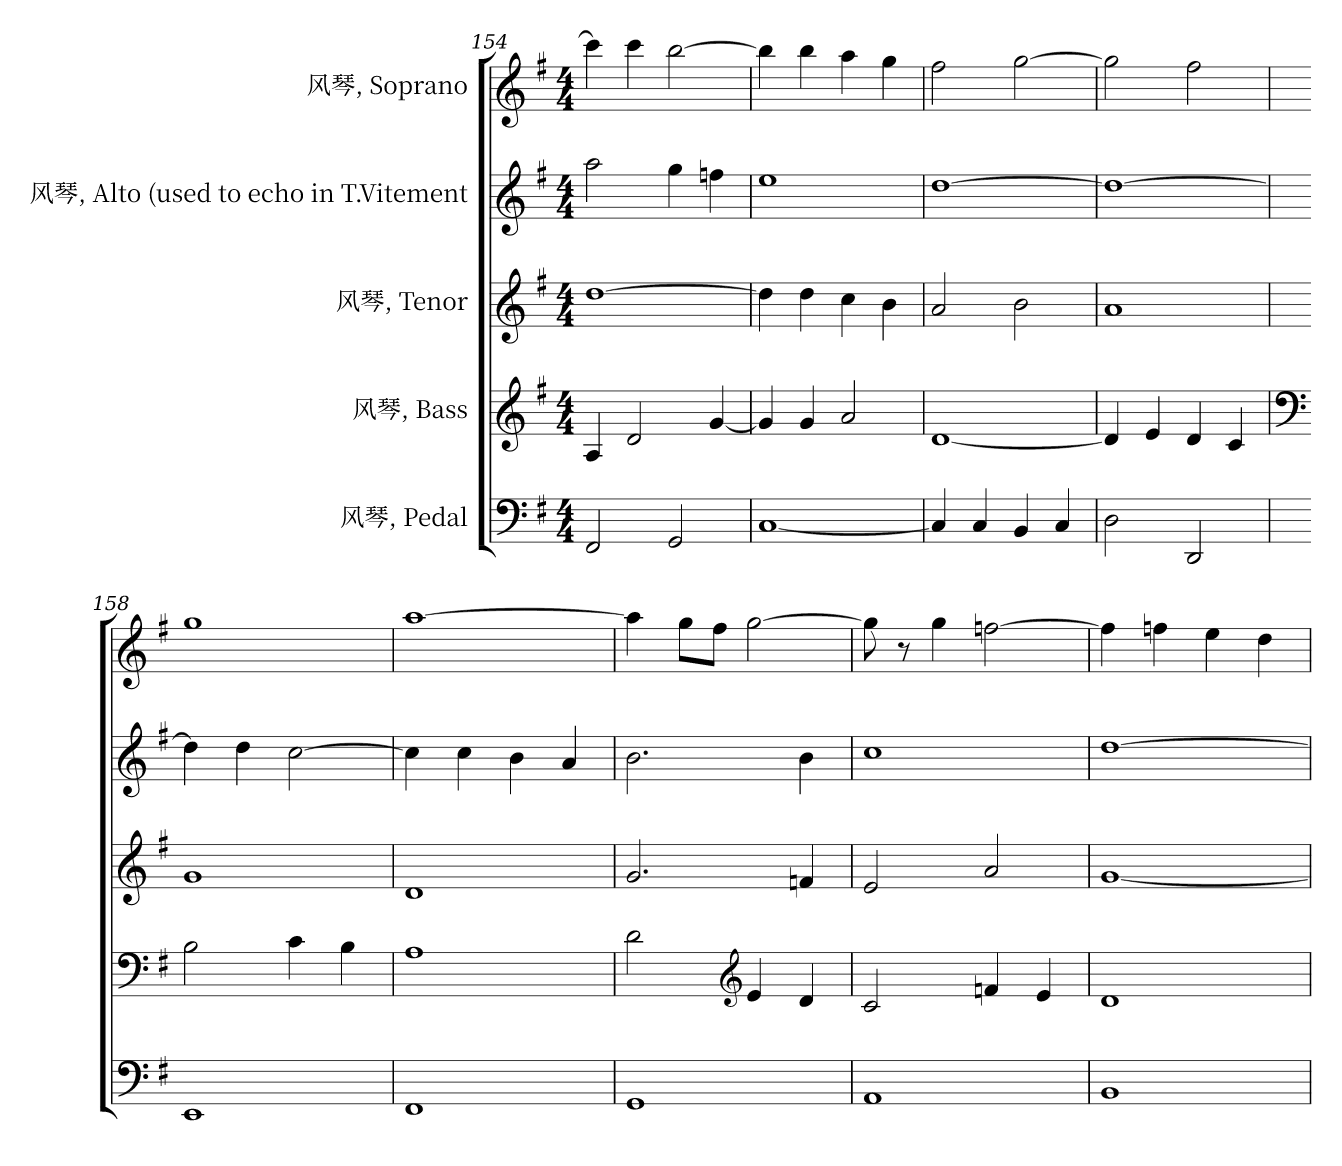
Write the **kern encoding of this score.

**kern	**kern	**kern	**kern	**kern
*part5	*part4	*part3	*part2	*part1
*staff5	*staff4	*staff3	*staff2	*staff1
*I"风琴, Pedal	*I"风琴, Bass	*I"风琴, Tenor	*I"风琴, Alto (used to echo in T.Vitement	*I"风琴, Soprano
*clefF4	*clefG2	*clefG2	*clefG2	*clefG2
*k[f#]	*k[f#]	*k[f#]	*k[f#]	*k[f#]
*M4/4	*M4/4	*M4/4	*M4/4	*M4/4
*MM126	*MM126	*MM126	*MM126	*MM126
=154	=154	=154	=154	=154
2FF#/	4A/	[1dd	2aa\	4ccc\]
*	*	*	*	*MM132
.	2d/	.	.	4ccc\
*	*	*	*	*MM126
2GG/	.	.	4gg\	[2bb\
.	[4g/	.	4ffn\	.
=155	=155	=155	=155	=155
*	*	*	*	*MM126
[1C	4g/]	4dd\]	1ee	4bb\]
*	*	*	*	*MM132
.	4g/	4dd\	.	4bb\
*	*	*	*	*MM126
.	2a/	4cc\	.	4aa\
*	*	*	*	*MM132
.	.	4b\	.	4gg\
=156	=156	=156	=156	=156
*	*	*	*	*MM126
4C/]	[1d	2a/	[1dd	2ff#\
4C/	.	.	.	.
*	*	*	*	*MM126
4BB/	.	2b\	.	[2gg\
4C/	.	.	.	.
!!LO:PB:g=z
=157	=157	=157	=157	=157
*	*	*	*	*MM126
2D\	4d/]	1a	1dd_	2gg\]
.	4e/	.	.	.
*	*	*	*	*MM126
2DD/	4d/	.	.	2ff#\
.	4c/	.	.	.
=158	=158	=158	=158	=158
*	*clefF4	*	*	*
*	*	*	*	*MM126
1EE	2B\	1g	4dd\]	1gg
.	.	.	4dd\	.
.	4c\	.	[2cc\	.
.	4B\	.	.	.
=159	=159	=159	=159	=159
*	*	*	*	*MM126
1FF#	1A	1d	4cc\]	[1aa
.	.	.	4cc\	.
.	.	.	4b\	.
.	.	.	4a/	.
=160	=160	=160	=160	=160
*	*	*	*	*MM126
1GG	2d\	2.g/	2.b\	4aa\]
*	*	*	*	*MM132
.	.	.	.	8gg\L
.	.	.	.	8ff#\J
*	*clefG2	*	*	*
*	*	*	*	*MM126
.	4e/	.	.	[2gg\
.	4d/	4fn/	4b\	.
=161	=161	=161	=161	=161
*	*	*	*	*MM126
1AA	2c/	2e/	1cc	8gg\]
.	.	.	.	8r
*	*	*	*	*MM132
.	.	.	.	4gg\
*	*	*	*	*MM126
.	4fn/	2a/	.	[2ffn\
.	4e/	.	.	.
=162	=162	=162	=162	=162
*	*	*	*	*MM126
1BB	1d	[1g	[1dd	4ff\]
*	*	*	*	*MM132
.	.	.	.	4ffn\
*	*	*	*	*MM126
.	.	.	.	4ee\
*	*	*	*	*MM132
.	.	.	.	4dd\
=	=	=	=	=
*-	*-	*-	*-	*-
